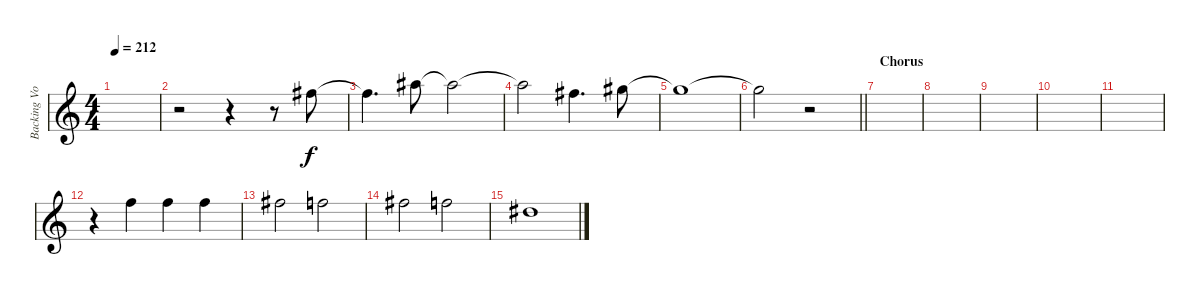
\track ("Backing Vocals" "Backing Vo") {instrument distortionguitar}
\staff {score}
\tuning (Eb4 Bb3 Gb3 Db3 Ab2 Eb2) {hide}
\ts (4 4)
\tempo 212
\clef g2
\ks c
|
r.2 r.4 r.8 3.1.8 |
3.1{t}.4{d} 7.1.8 7.1{t}.2 |
7.1{t}.2 3.1.4{d} 5.1.8 |
5.1{t}.1 |
\barLineRight lightlight
5.1{t}.2 r.2 |
\section ("" "Chorus")
|
|
|
|
|
r.4 7.2.4 7.2.4 7.2.4 |
8.2.2 7.2.2 |
8.2.2 7.2.2 |
5.2.1
